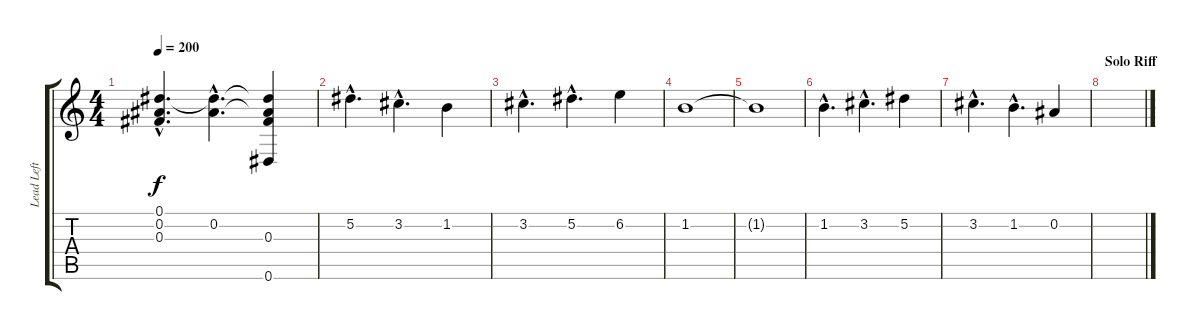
\track ("Lead Left" "Lead Left") {instrument distortionguitar}
\staff {score tabs}
\tuning (Eb4 Bb3 Gb3 Db3 Ab2 Eb2) {hide}
\ts (4 4)
\tempo 200
\clef g2
\ks c
(0.1{hac} 0.2{hac t} 0.3{hac t}).4{d dy f} (0.1{hac t} 0.2{hac}).4{d} (0.1{t} 0.2{t} 0.3 0.6{t}).4 |
5.2{hac}.4{d} 3.2{hac}.4{d} 1.2.4 |
3.2{hac}.4{d} 5.2{hac}.4{d} 6.2.4 |
1.2.1 |
1.2{t}.1 |
1.2{hac}.4{d} 3.2{hac}.4{d} 5.2.4 |
3.2{hac}.4{d} 1.2{hac}.4{d} 0.2.4 |
\section ("" "Solo Riff")
